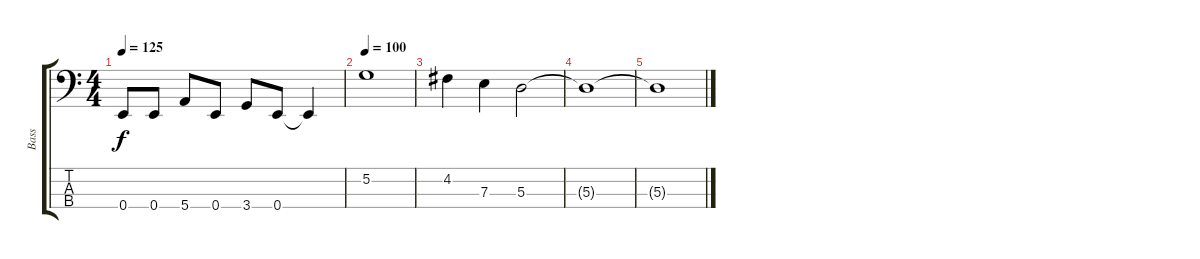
\track ("Bass" "Bass") {instrument electricbasspick}
\staff {score tabs}
\tuning (G2 D2 A1 E1) {hide}
\ts (4 4)
\tempo 125
\clef f4
\ks c
0.4{t}.8{dy f} 0.4.8 5.4.8 0.4.8 3.4.8 0.4.8 0.4{t}.4 |
\tempo 100
5.2.1 |
4.2.4 7.3.4 5.3.2 |
5.3{t}.1 |
5.3{t}.1
